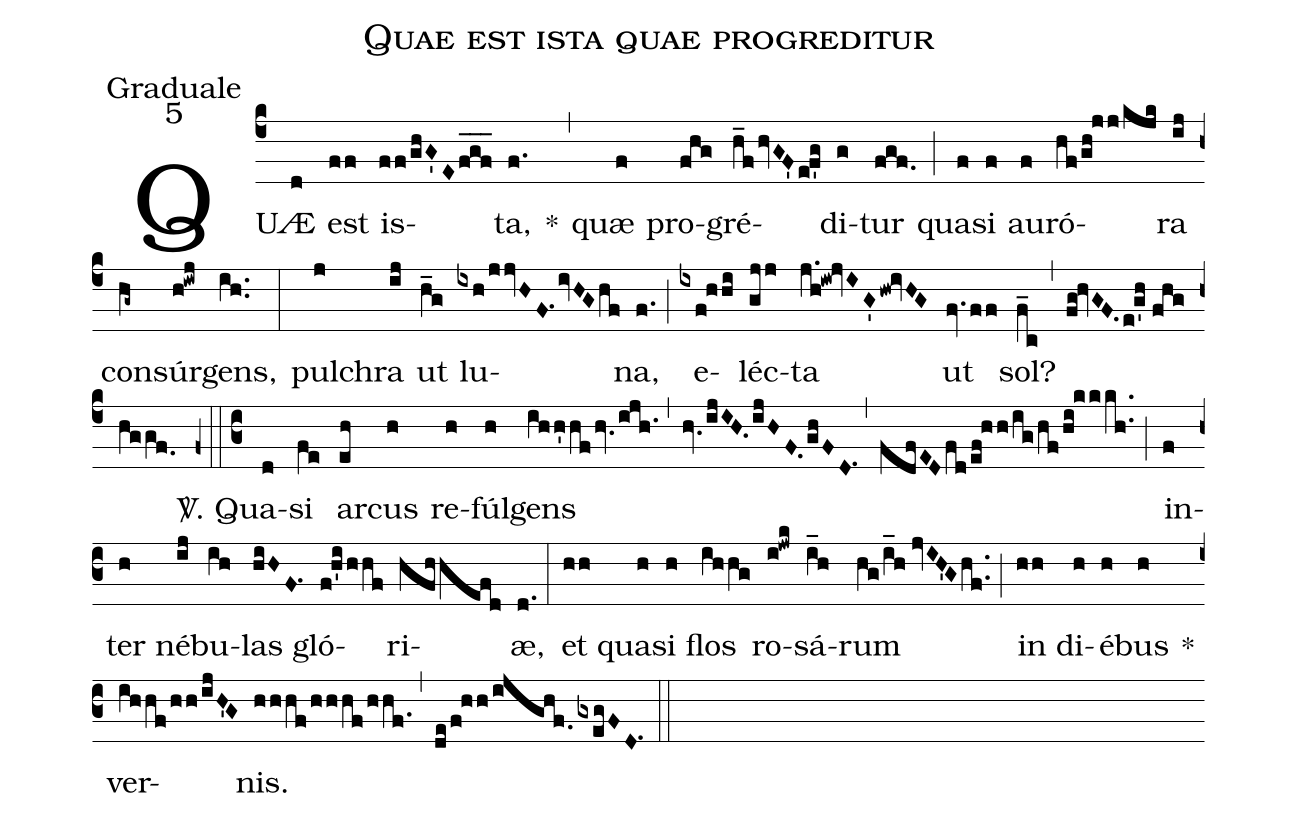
name:Quae est ista quae progreditur;
office-part:Graduale;
mode:5;
%%
(c4) QUÆ(d) est(ff) is(ff/ghG'Ef_g_f_)ta,(f.) *(,) quæ(f) pro(fhg)gré(h_fhvGF'e!f'g)di(g)tur(fgf.) (;) qua(f)si(f) au(f)ró(hf/gh!jj/kjk)ra(ij) con(hg~)súr(h!iwj)gens,(ih..) (:)
pul(j)chra(ij) ut(h_g) lu(ixh/jjvHF.1ivHGhf)na,(f.) (;) e(ixf!hhi)léc(gjj)ta(j.h!iw!jvIG'hw!ivHG) ut(fv.ff) sol?(f_c) (,) (fg!hvGF.e!g'h//fhg/hggf.0) (z0::c3)
<sp>V/</sp>. Qua(d)si(fe) ar(eh)cus(h) re(h)fúl(h)gens(ihh'hfhv.0ijh.1) (,) (hv.0ijIH.ijHF.ghFD.1) (,) (fdfEDfd/ef!hh/ig/hf/hi!kkkh..) (;) in(f)ter(h) né(ij)bu(ih)las(hiHF.1) gló(f!h'i/hhf)ri(hfhhefd)æ,(d.) (:)
et(hh) qua(h)si(h) flos(ihhg) ro(i!jwk)sá(i_h)rum(hg/i_h//jvIH'Ghf..) (;) in(hh) di(h)é(h)bus(h) *() ver(ihhf/hh/ijH'G)nis.(hhhf/hhhf/hhf.) (,) (de/f!hh/ijghf.0gxegFD.1) (::)
